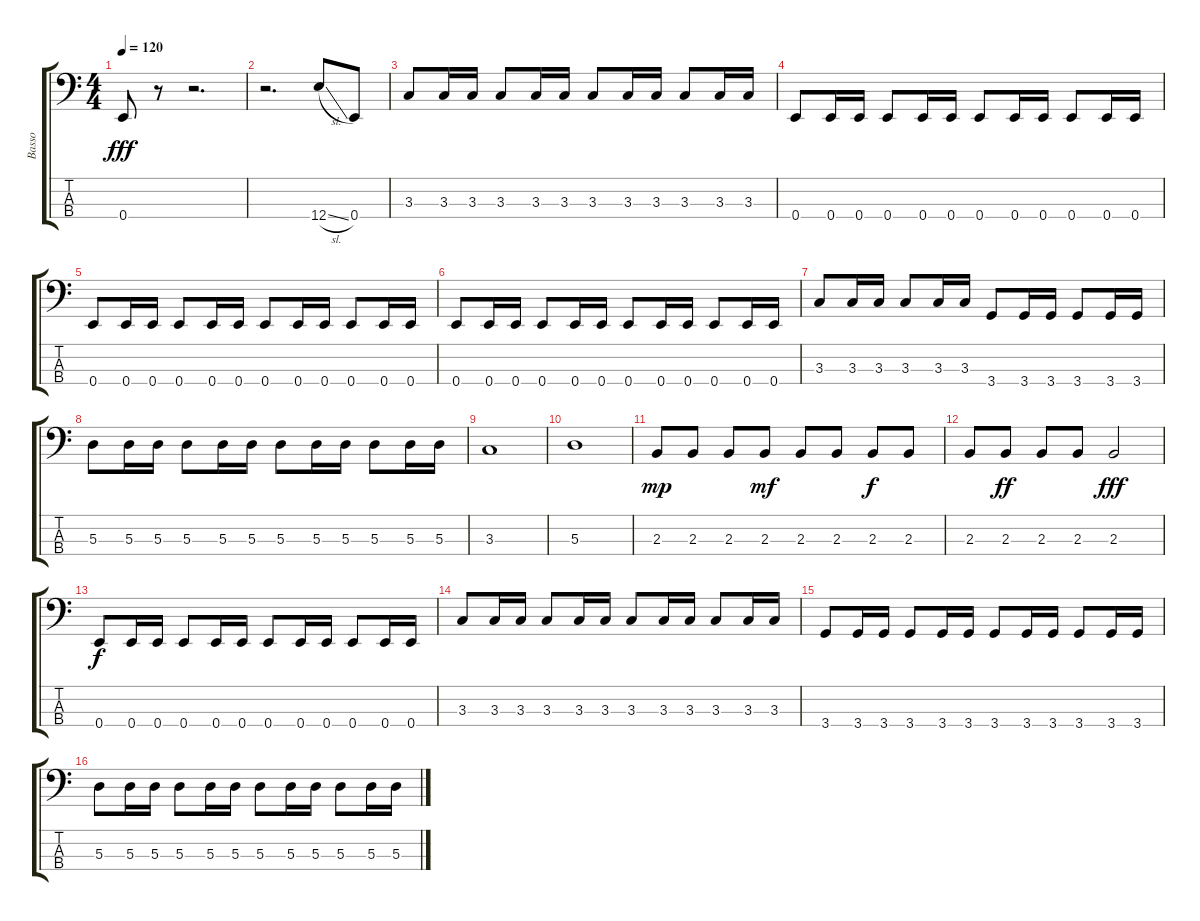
\track ("Basso" "Basso") {instrument electricbasspick}
\staff {score tabs}
\tuning (G2 D2 A1 E1) {hide}
\ts (4 4)
\tempo 120
\clef f4
\ks c
0.4.8{dy fff} r.8 r.2{d} |
r.2{d} 12.4{sl}.8 0.4.8 |
3.3.8 3.3.16 3.3.16 3.3.8 3.3.16 3.3.16 3.3.8 3.3.16 3.3.16 3.3.8 3.3.16 3.3.16 |
0.4.8 0.4.16 0.4.16 0.4.8 0.4.16 0.4.16 0.4.8 0.4.16 0.4.16 0.4.8 0.4.16 0.4.16 |
0.4.8 0.4.16 0.4.16 0.4.8 0.4.16 0.4.16 0.4.8 0.4.16 0.4.16 0.4.8 0.4.16 0.4.16 |
0.4.8 0.4.16 0.4.16 0.4.8 0.4.16 0.4.16 0.4.8 0.4.16 0.4.16 0.4.8 0.4.16 0.4.16 |
3.3.8 3.3.16 3.3.16 3.3.8 3.3.16 3.3.16 3.4.8 3.4.16 3.4.16 3.4.8 3.4.16 3.4.16 |
5.3.8 5.3.16 5.3.16 5.3.8 5.3.16 5.3.16 5.3.8 5.3.16 5.3.16 5.3.8 5.3.16 5.3.16 |
3.3.1 |
5.3.1 |
2.3.8{dy mp} 2.3.8 2.3.8 2.3.8{dy mf} 2.3.8 2.3.8 2.3.8{dy f} 2.3.8 |
2.3.8 2.3.8{dy ff} 2.3.8 2.3.8 2.3.2{dy fff} |
0.4.8{dy f} 0.4.16 0.4.16 0.4.8 0.4.16 0.4.16 0.4.8 0.4.16 0.4.16 0.4.8 0.4.16 0.4.16 |
3.3.8 3.3.16 3.3.16 3.3.8 3.3.16 3.3.16 3.3.8 3.3.16 3.3.16 3.3.8 3.3.16 3.3.16 |
3.4.8 3.4.16 3.4.16 3.4.8 3.4.16 3.4.16 3.4.8 3.4.16 3.4.16 3.4.8 3.4.16 3.4.16 |
5.3.8 5.3.16 5.3.16 5.3.8 5.3.16 5.3.16 5.3.8 5.3.16 5.3.16 5.3.8 5.3.16 5.3.16
